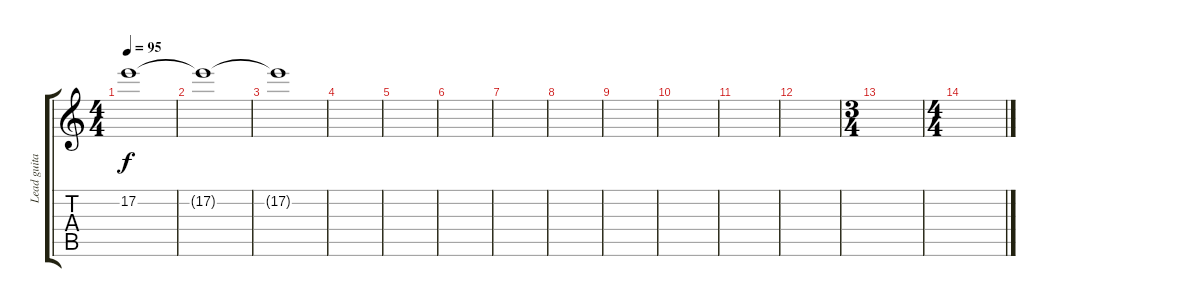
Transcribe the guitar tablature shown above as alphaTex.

\track ("Lead guitar" "Lead guita") {instrument overdrivenguitar}
\staff {score tabs}
\tuning (E4 B3 G3 D3 A2 E2) {hide}
\ts (4 4)
\tempo 95
\clef g2
\ks c
17.2{t}.1{dy f} |
17.2{t}.1 |
17.2{t}.1 |
|
|
|
|
|
|
|
|
|
\ts (3 4)
|
\ts (4 4)
